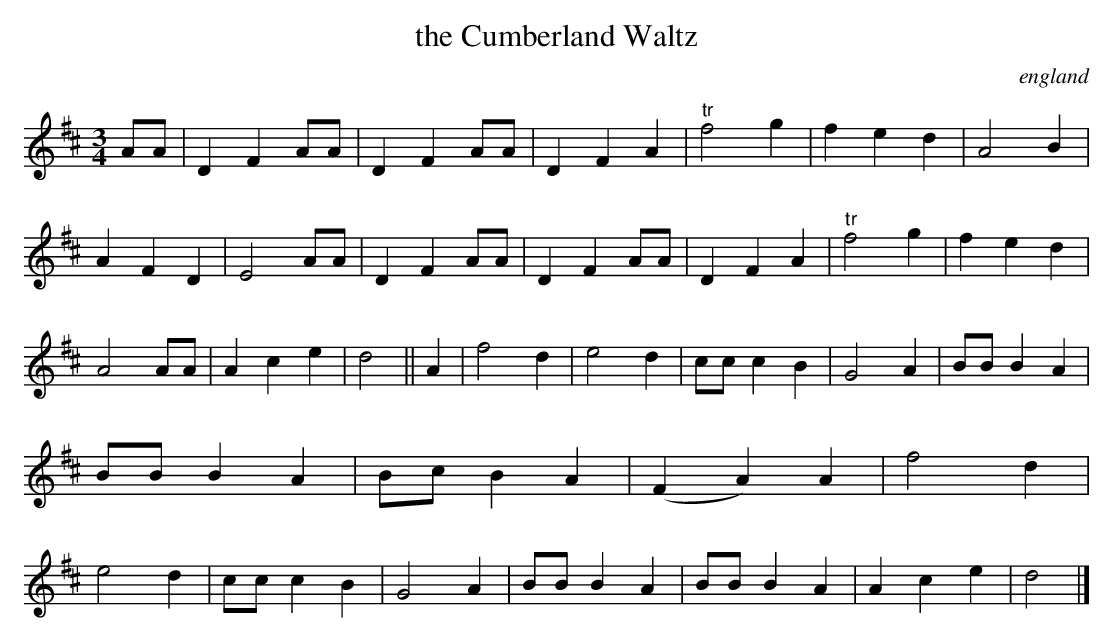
X:1
T:the Cumberland Waltz
O:england
M:3/4
K:D
AA|\
D2F2 AA| D2F2 AA| D2F2 A2| "tr"f4g2| f2e2d2| A4B2| A2F2D2| E4AA|\
D2F2 AA| D2F2 AA| D2F2 A2| "tr"f4g2| f2e2 d2| A4 AA| A2c2 e2| d4||\
A2|\
f4 d2| e4 d2| ccc2B2| G4 A2| BBB2A2| BBB2A2| BcB2 A2| (F2A2) A2|\
f4 d2| e4 d2| ccc2B2| G4 A2| BBB2A2| BBB2A2| A2c2e2| d4|]
